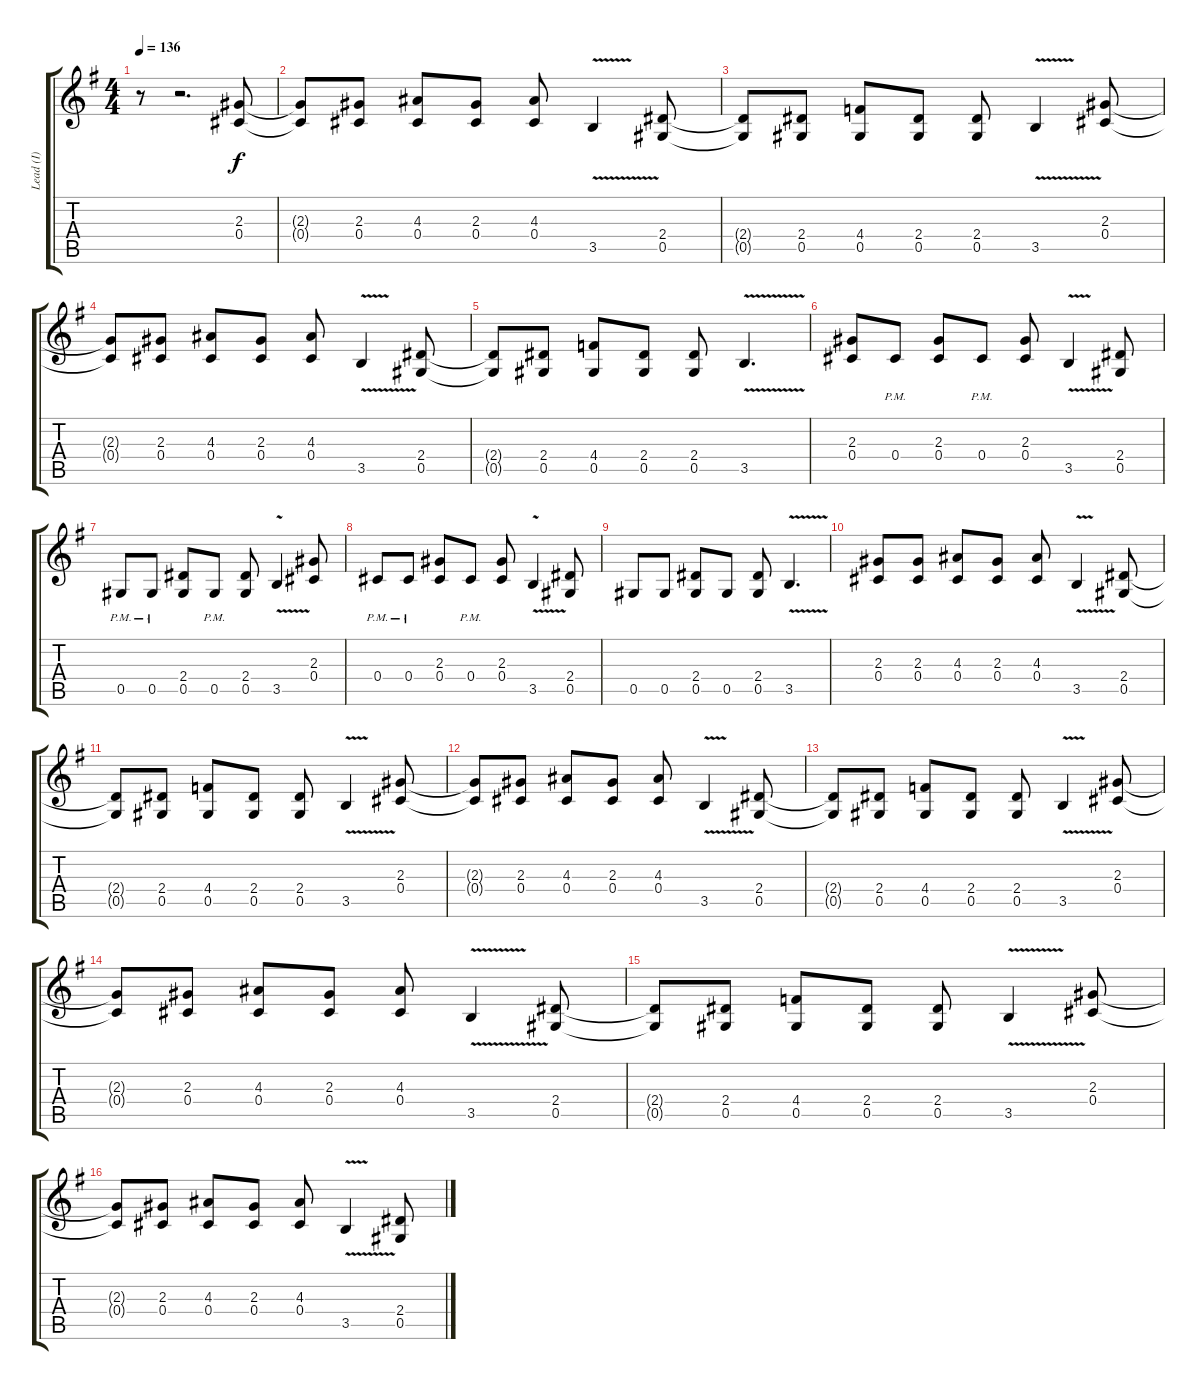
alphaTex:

\track ("Lead (I)" "Lead (I)") {instrument distortionguitar}
\staff {score tabs}
\tuning (Eb4 Bb3 Gb3 Db3 Ab2 Eb2) {hide}
\ts (4 4)
\tempo 136
\clef g2
\ks g
r.8{dy f instrument distortionguitar} r.2{d} (2.3 0.4).8 |
(2.3{t} 0.4{t}).8 (2.3 0.4).8 (4.3 0.4).8 (2.3 0.4).8 (4.3 0.4).8 3.5{v}.4 (2.4 0.5).8 |
(2.4{t} 0.5{t}).8 (2.4 0.5).8 (4.4 0.5).8 (2.4 0.5).8 (2.4 0.5).8 3.5{v}.4 (2.3 0.4).8 |
(2.3{t} 0.4{t}).8 (2.3 0.4).8 (4.3 0.4).8 (2.3 0.4).8 (4.3 0.4).8 3.5{v}.4 (2.4 0.5).8 |
(2.4{t} 0.5{t}).8 (2.4 0.5).8 (4.4 0.5).8 (2.4 0.5).8 (2.4 0.5).8 3.5{v}.4{d} |
(2.3 0.4).8 0.4{pm}.8 (2.3 0.4).8 0.4{pm}.8 (2.3 0.4).8 3.5{v}.4 (2.4 0.5).8 |
0.5{pm}.8 0.5{pm}.8 (2.4 0.5).8 0.5{pm}.8 (2.4 0.5).8 3.5{v}.4 (2.3 0.4).8 |
0.4{pm}.8 0.4{pm}.8 (2.3 0.4).8 0.4{pm}.8 (2.3 0.4).8 3.5{v}.4 (2.4 0.5).8 |
0.5.8 0.5.8 (2.4 0.5).8 0.5.8 (2.4 0.5).8 3.5{v}.4{d} |
(2.3 0.4).8 (2.3 0.4).8 (4.3 0.4).8 (2.3 0.4).8 (4.3 0.4).8 3.5{v}.4 (2.4 0.5).8 |
(2.4{t} 0.5{t}).8 (2.4 0.5).8 (4.4 0.5).8 (2.4 0.5).8 (2.4 0.5).8 3.5{v}.4 (2.3 0.4).8 |
(2.3{t} 0.4{t}).8 (2.3 0.4).8 (4.3 0.4).8 (2.3 0.4).8 (4.3 0.4).8 3.5{v}.4 (2.4 0.5).8 |
(2.4{t} 0.5{t}).8 (2.4 0.5).8 (4.4 0.5).8 (2.4 0.5).8 (2.4 0.5).8 3.5{v}.4 (2.3 0.4).8 |
(2.3{t} 0.4{t}).8 (2.3 0.4).8 (4.3 0.4).8 (2.3 0.4).8 (4.3 0.4).8 3.5{v}.4 (2.4 0.5).8 |
(2.4{t} 0.5{t}).8 (2.4 0.5).8 (4.4 0.5).8 (2.4 0.5).8 (2.4 0.5).8 3.5{v}.4 (2.3 0.4).8 |
(2.3{t} 0.4{t}).8 (2.3 0.4).8 (4.3 0.4).8 (2.3 0.4).8 (4.3 0.4).8 3.5{v}.4 (2.4 0.5).8
